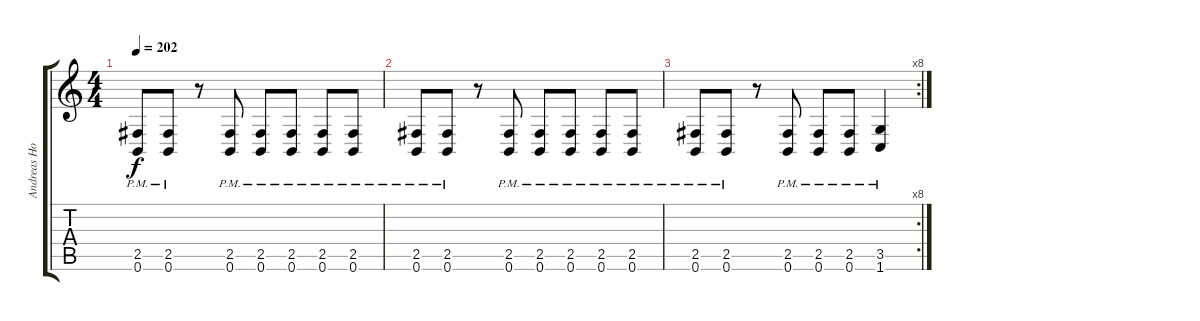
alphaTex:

\track ("Andreas Holma" "Andreas Ho") {instrument distortionguitar}
\staff {score tabs}
\tuning (B3 Gb3 D3 A2 E2 B1) {hide}
\ts (4 4)
\tempo 202
\clef g2
\ks c
(2.5{pm} 0.6{pm}).8{dy f} (2.5{pm} 0.6{pm}).8 r.8 (2.5{pm} 0.6{pm}).8 (2.5{pm} 0.6{pm}).8 (2.5{pm} 0.6{pm}).8 (2.5{pm} 0.6{pm}).8 (2.5{pm} 0.6{pm}).8 |
(2.5{pm} 0.6{pm}).8 (2.5{pm} 0.6{pm}).8 r.8 (2.5{pm} 0.6{pm}).8 (2.5{pm} 0.6{pm}).8 (2.5{pm} 0.6{pm}).8 (2.5{pm} 0.6{pm}).8 (2.5{pm} 0.6{pm}).8 |
\rc 8
(2.5{pm} 0.6{pm}).8 (2.5{pm} 0.6{pm}).8 r.8 (2.5{pm} 0.6{pm}).8 (2.5{pm} 0.6{pm}).8 (2.5{pm} 0.6{pm}).8 (3.5{pm} 1.6{pm}).4
